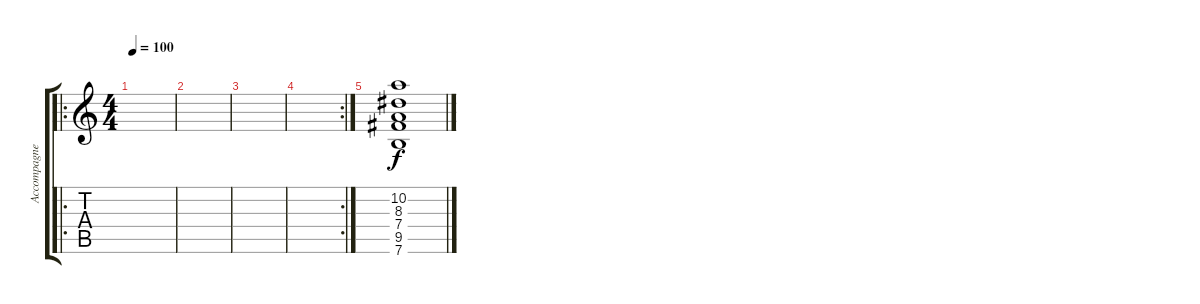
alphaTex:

\track ("Accompagnement" "Accompagne") {instrument overdrivenguitar}
\staff {score tabs}
\tuning (E4 B3 G3 D3 A2 E2) {hide}
\ro
\ts (4 4)
\tempo 100
\clef g2
\ks c
|
|
|
\rc 2
|
(10.2 8.3 7.4 9.5 7.6).1
